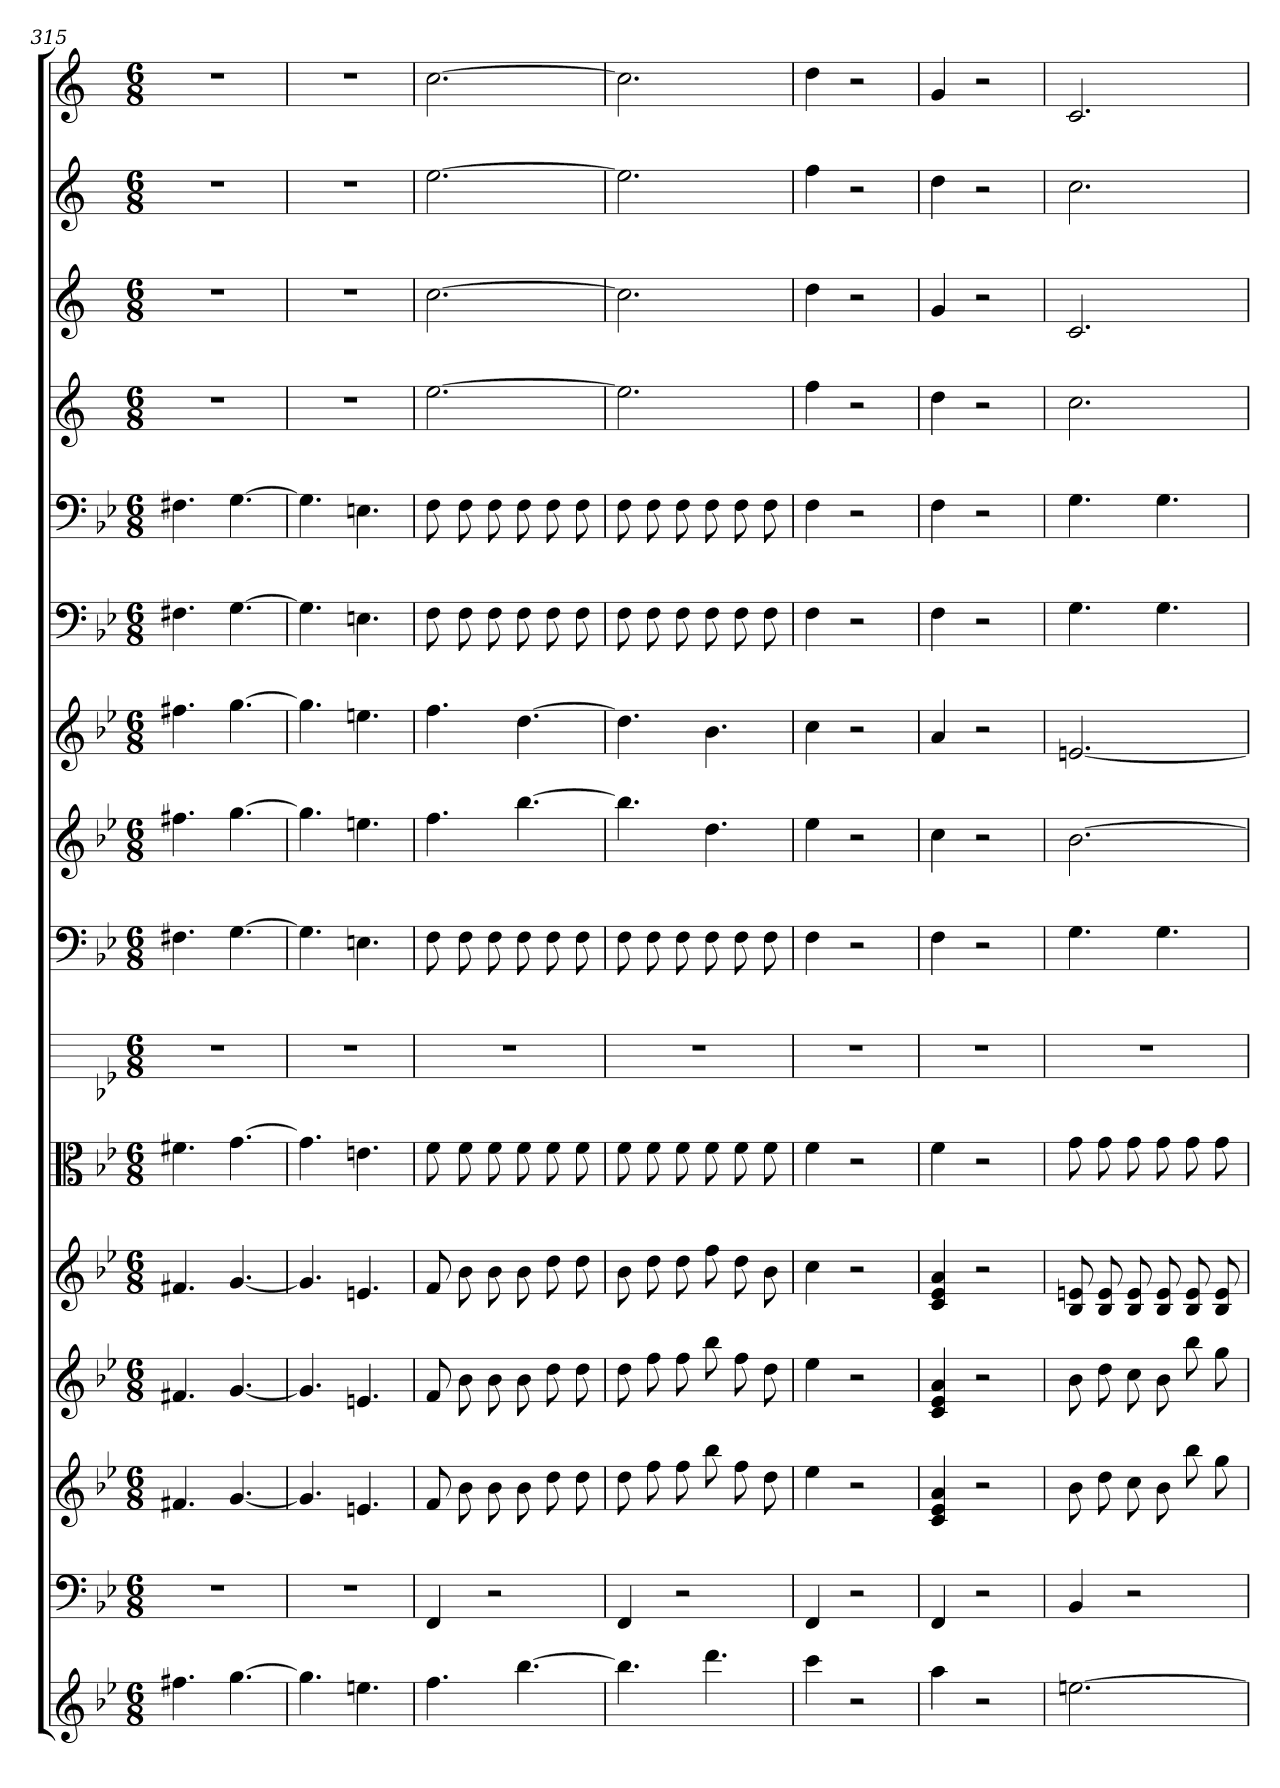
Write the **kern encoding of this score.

**kern	**kern	**kern	**kern	**kern	**kern	**kern	**kern	**kern	**kern	**kern	**kern	**kern	**kern	**kern	**kern
*part16	*part15	*part14	*part13	*part12	*part11	*part10	*part9	*part8	*part7	*part6	*part5	*part4	*part3	*part2	*part1
*staff16	*staff15	*staff14	*staff13	*staff12	*staff11	*staff10	*staff9	*staff8	*staff7	*staff6	*staff5	*staff4	*staff3	*staff2	*staff1
*	*clefF4	*	*	*	*clefC3	*	*clefF4	*	*	*clefF4	*clefF4	*	*	*	*
*k[b-e-]	*k[b-e-]	*k[b-e-]	*k[b-e-]	*k[b-e-]	*k[b-e-]	*k[b-e-]	*k[b-e-]	*k[b-e-]	*k[b-e-]	*k[b-e-]	*k[b-e-]	*k[]	*k[]	*k[]	*k[]
*M6/8	*M6/8	*M6/8	*M6/8	*M6/8	*M6/8	*M6/8	*M6/8	*M6/8	*M6/8	*M6/8	*M6/8	*M6/8	*M6/8	*M6/8	*M6/8
=315	=315	=315	=315	=315	=315	=315	=315	=315	=315	=315	=315	=315	=315	=315	=315
4.ff#X	2.r	4.f#X	4.f#X	4.f#X	4.f#X	2.r	4.F#X	4.ff#X	4.ff#X	4.F#X	4.F#X	2.r	2.r	2.r	2.r
[4.gg	.	[4.g	[4.g	[4.g	[4.g	.	[4.G	[4.gg	[4.gg	[4.G	[4.G	.	.	.	.
=316	=316	=316	=316	=316	=316	=316	=316	=316	=316	=316	=316	=316	=316	=316	=316
4.gg]	2.r	4.g]	4.g]	4.g]	4.g]	2.r	4.G]	4.gg]	4.gg]	4.G]	4.G]	2.r	2.r	2.r	2.r
4.een	.	4.en	4.en	4.en	4.en	.	4.En	4.een	4.een	4.En	4.En	.	.	.	.
=317	=317	=317	=317	=317	=317	=317	=317	=317	=317	=317	=317	=317	=317	=317	=317
4.ff	4FF	8f	8f	8f	8f	2.r	8F	4.ff	4.ff	8F	8F	[2.ee	[2.cc	[2.ee	[2.cc
.	.	8b-	8b-	8b-	8f	.	8F	.	.	8F	8F	.	.	.	.
.	2r	8b-	8b-	8b-	8f	.	8F	.	.	8F	8F	.	.	.	.
[4.bb-	.	8b-	8b-	8b-	8f	.	8F	[4.bb-	[4.dd	8F	8F	.	.	.	.
.	.	8dd	8dd	8dd	8f	.	8F	.	.	8F	8F	.	.	.	.
.	.	8dd	8dd	8dd	8f	.	8F	.	.	8F	8F	.	.	.	.
=318	=318	=318	=318	=318	=318	=318	=318	=318	=318	=318	=318	=318	=318	=318	=318
4.bb-]	4FF	8dd	8dd	8b-	8f	2.r	8F	4.bb-]	4.dd]	8F	8F	2.ee]	2.cc]	2.ee]	2.cc]
.	.	8ff	8ff	8dd	8f	.	8F	.	.	8F	8F	.	.	.	.
.	2r	8ff	8ff	8dd	8f	.	8F	.	.	8F	8F	.	.	.	.
4.ddd	.	8bb-	8bb-	8ff	8f	.	8F	4.dd	4.b-	8F	8F	.	.	.	.
.	.	8ff	8ff	8dd	8f	.	8F	.	.	8F	8F	.	.	.	.
.	.	8dd	8dd	8b-	8f	.	8F	.	.	8F	8F	.	.	.	.
=319	=319	=319	=319	=319	=319	=319	=319	=319	=319	=319	=319	=319	=319	=319	=319
4ccc	4FF	4ee-	4ee-	4cc	4f	2.r	4F	4ee-	4cc	4F	4F	4ff	4dd	4ff	4dd
2r	2r	2r	2r	2r	2r	.	2r	2r	2r	2r	2r	2r	2r	2r	2r
=320	=320	=320	=320	=320	=320	=320	=320	=320	=320	=320	=320	=320	=320	=320	=320
4aa	4FF	4c 4e- 4a	4c 4e- 4a	4c 4e- 4a	4f	2.r	4F	4cc	4a	4F	4F	4dd	4g	4dd	4g
2r	2r	2r	2r	2r	2r	.	2r	2r	2r	2r	2r	2r	2r	2r	2r
=321	=321	=321	=321	=321	=321	=321	=321	=321	=321	=321	=321	=321	=321	=321	=321
[2.een	4BB-	8b-	8b-	8B- 8en	8g	2.r	4.G	[2.b-	[2.en	4.G	4.G	2.cc	2.c	2.cc	2.c
.	.	8dd	8dd	8B- 8e	8g	.	.	.	.	.	.	.	.	.	.
.	2r	8cc	8cc	8B- 8e	8g	.	.	.	.	.	.	.	.	.	.
.	.	8b-	8b-	8B- 8e	8g	.	4.G	.	.	4.G	4.G	.	.	.	.
.	.	8bb-	8bb-	8B- 8e	8g	.	.	.	.	.	.	.	.	.	.
.	.	8gg	8gg	8B- 8e	8g	.	.	.	.	.	.	.	.	.	.
=	=	=	=	=	=	=	=	=	=	=	=	=	=	=	=
*-	*-	*-	*-	*-	*-	*-	*-	*-	*-	*-	*-	*-	*-	*-	*-
